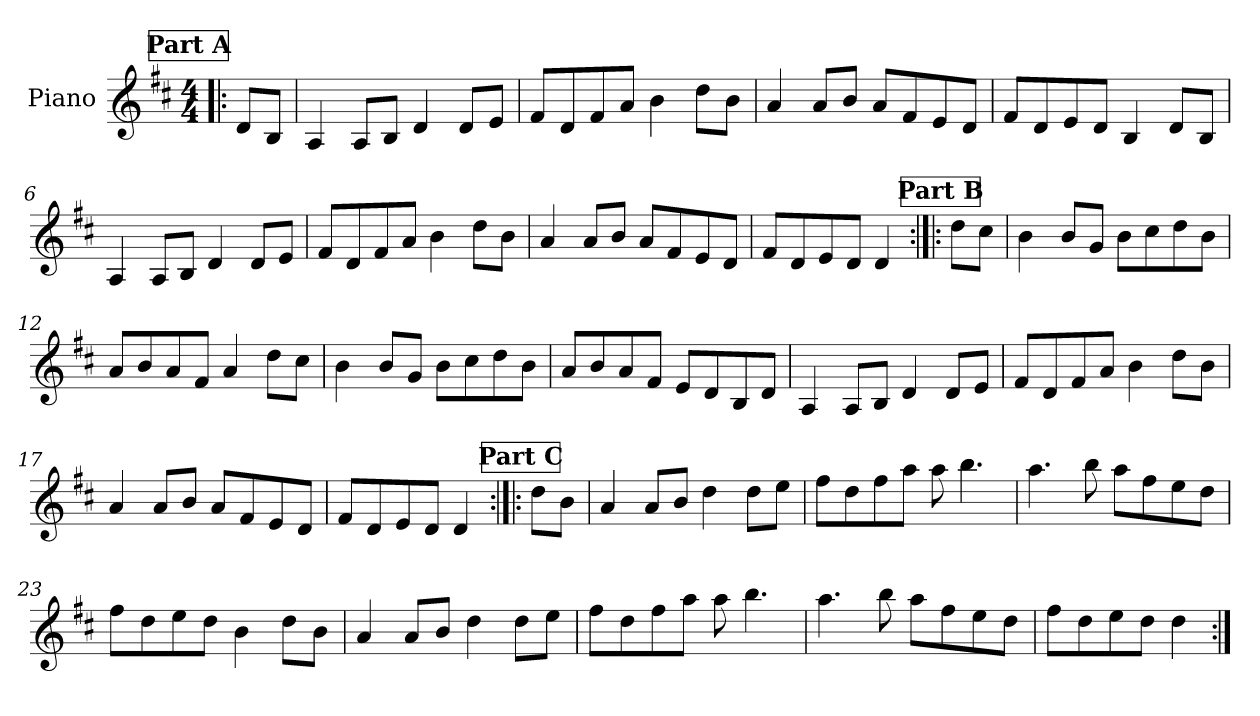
**kern
*part1
*staff1
*I"Piano
*I'Pno
*clefG2
*k[f#c#]
*D:
*M4/4
*MM130
!!LO:REH:place=s1:a:B:fs=14:t=Part A
=1!|:
8d/L
8B/J
=2
4A/
8A/L
8B/J
4d/
8d/L
8e/J
=3
8f#/L
8d/
8f#/
8a/J
4b\
8dd\L
8b\J
=4
4a/
8a/L
8b/J
8a/L
8f#/
8e/
8d/J
=5
8f#/L
8d/
8e/
8d/J
4B/
8d/L
8B/J
!!LO:LB:g=z
=6
4A/
8A/L
8B/J
4d/
8d/L
8e/J
=7
8f#/L
8d/
8f#/
8a/J
4b\
8dd\L
8b\J
=8
4a/
8a/L
8b/J
8a/L
8f#/
8e/
8d/J
=9
8f#/L
8d/
8e/
8d/J
4d/
!!LO:LB:g=z
!!LO:REH:place=s1:a:B:fs=14:t=Part B
=10:|!|:
8dd\L
8cc#\J
=11
4b\
8b/L
8g/J
8b\L
8cc#\
8dd\
8b\J
=12
8a/L
8b/
8a/
8f#/J
4a/
8dd\L
8cc#\J
=13
4b\
8b/L
8g/J
8b\L
8cc#\
8dd\
8b\J
=14
8a/L
8b/
8a/
8f#/J
8e/L
8d/
8B/
8d/J
!!LO:LB:g=z
=15
4A/
8A/L
8B/J
4d/
8d/L
8e/J
=16
8f#/L
8d/
8f#/
8a/J
4b\
8dd\L
8b\J
=17
4a/
8a/L
8b/J
8a/L
8f#/
8e/
8d/J
=18
8f#/L
8d/
8e/
8d/J
4d/
!!LO:LB:g=z
!!LO:REH:place=s1:a:B:fs=14:t=Part C
=19:|!|:
8dd\L
8b\J
=20
4a/
8a/L
8b/J
4dd\
8dd\L
8ee\J
=21
8ff#\L
8dd\
8ff#\
8aa\J
8aa\
4.bb\
=22
4.aa\
8bb\
8aa\L
8ff#\
8ee\
8dd\J
=23
8ff#\L
8dd\
8ee\
8dd\J
4b\
8dd\L
8b\J
!!LO:LB:g=z
=24
4a/
8a/L
8b/J
4dd\
8dd\L
8ee\J
=25
8ff#\L
8dd\
8ff#\
8aa\J
8aa\
4.bb\
=26
4.aa\
8bb\
8aa\L
8ff#\
8ee\
8dd\J
=27
8ff#\L
8dd\
8ee\
8dd\J
4dd\
=:|!
*-
